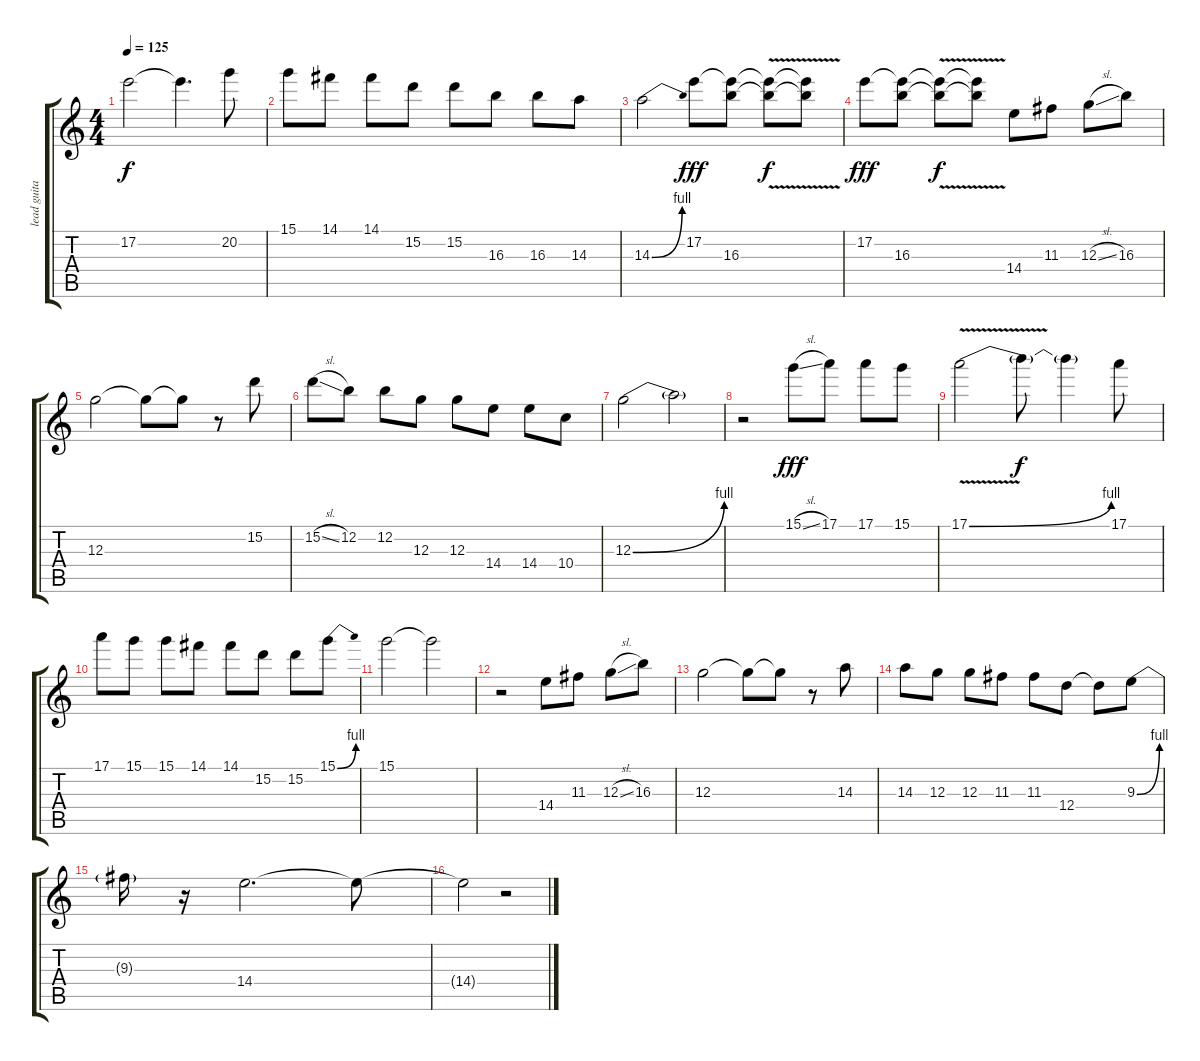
\track ("lead guitar" "lead guita") {instrument electricguitarjazz}
\staff {score tabs}
\tuning (E4 B3 G3 D3 A2 E2) {hide}
\ts (4 4)
\tempo 125
\clef g2
\ks c
17.2.2{dy f} 17.2{t}.4{d} 20.2.8 |
15.1.8 14.1.8 14.1.8 15.2.8 15.2.8 16.3.8 16.3.8 14.3.8 |
14.3{be (bend 0 0 60 4)}.2 17.2.8{dy fff} (17.2{t} 16.3).8 (17.2{v t} 16.3{v t}).8{dy f} (17.2{v t} 16.3{v t}).8 |
17.2.8{dy fff} (17.2{t} 16.3).8 (17.2{v t} 16.3{v t}).8{dy f} (17.2{v t} 16.3{v t}).8 14.4.8 11.3.8 12.3{sl}.8 16.3.8 |
12.3.2 12.3{t}.8 12.3{t}.8 r.8 15.2.8 |
15.2{sl}.8 12.2.8 12.2.8 12.3.8 12.3.8 14.4.8 14.4.8 10.4.8 |
12.3{be (bend 0 0 60 4)}.2 12.3{t}.2 |
r.2 15.1{sl}.8{dy fff} 17.1.8 17.1.8 15.1.8 |
17.1{be (bend 0 0 60 4) v}.2 17.1{t}.8{dy f} 17.1{t}.4 17.1.8 |
17.1.8 15.1.8 15.1.8 14.1.8 14.1.8 15.2.8 15.2.8 15.1{be (bend 0 0 60 4)}.8 |
15.1.2 15.1{t}.2 |
r.2 14.4.8 11.3.8 12.3{sl}.8 16.3.8 |
12.3.2 12.3{t}.8 12.3{t}.8 r.8 14.3.8 |
14.3.8 12.3.8 12.3.8 11.3.8 11.3.8 12.4.8 12.4{t}.8 9.3{be (bend 0 0 60 4)}.8 |
9.3{t}.16 r.16 14.4.2{d} 14.4{t}.8 |
14.4{t}.2 r.2
